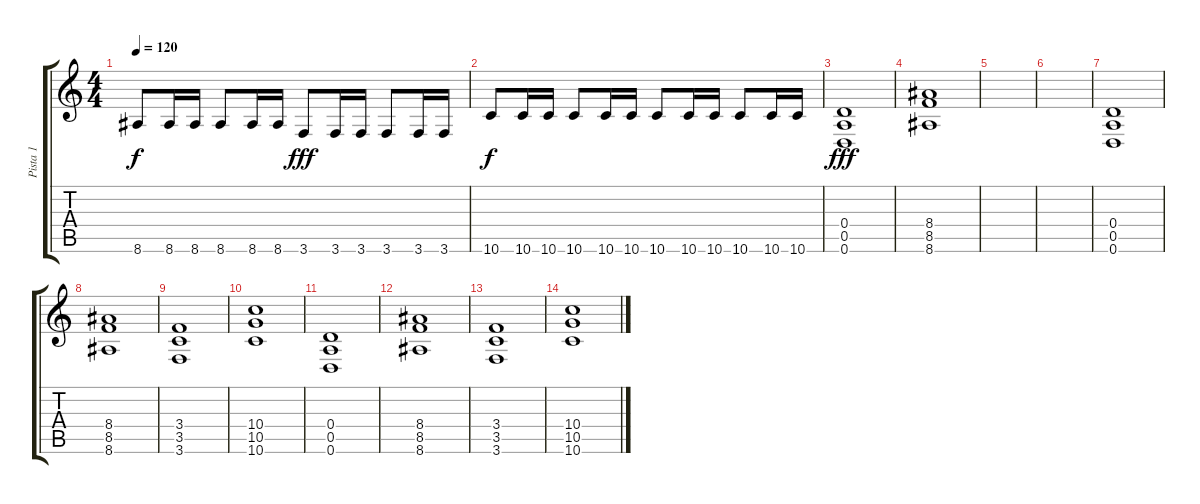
\track ("Pista 1" "Pista 1") {instrument overdrivenguitar}
\staff {score tabs}
\tuning (E4 B3 G3 D3 A2 D2) {hide}
\ts (4 4)
\tempo 120
\clef g2
\ks c
8.6.8{dy f} 8.6.16 8.6.16 8.6.8 8.6.16 8.6.16 3.6.8{dy fff} 3.6.16 3.6.16 3.6.8 3.6.16 3.6.16 |
10.6.8{dy f} 10.6.16 10.6.16 10.6.8 10.6.16 10.6.16 10.6.8 10.6.16 10.6.16 10.6.8 10.6.16 10.6.16 |
(0.4 0.5 0.6).1{dy fff} |
(8.4 8.5 8.6).1 |
|
|
(0.4 0.5 0.6).1 |
(8.4 8.5 8.6).1 |
(3.4 3.5 3.6).1 |
(10.4 10.5 10.6).1 |
(0.4 0.5 0.6).1 |
(8.4 8.5 8.6).1 |
(3.4 3.5 3.6).1 |
(10.4 10.5 10.6).1
